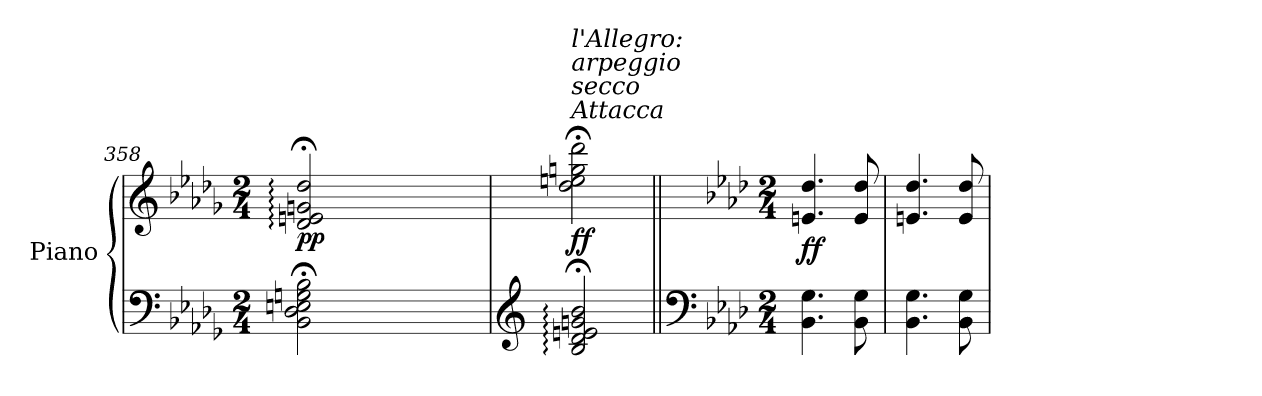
**kern	**kern	**dynam
*part1	*part1	*part1
*staff2	*staff1	*staff1/2
*I"Piano	*	*
*I'Pno.	*	*
*clefF4	*clefG2	*
*k[b-e-a-d-g-]	*k[b-e-a-d-g-]	*
*M2/4	*M2/4	*
*MM28	*MM28	*
=358	=358	=358
*^	*	*
!	!LO:N:vis=16	!	!LO:DY:b
2BB-\;< 2D-\;< 2En\;< 2Gn\;< 2B-\;<	1920%107BB-yy	2d-/;<: 2en/;<: 2gn/;<: 2dd-/;<:	pp
!	!LO:N:vis=16	!	!
.	1920%107D-yy	.	.
!	!LO:N:vis=16	!	!
.	1920%107Eyy	.	.
!	!LO:N:vis=16	!	!
.	1920%107Gyy	.	.
!	!LO:N:vis=16	!	!
.	1920%107B-yy	.	.
!	!LO:N:vis=16	!	!
.	1920%107d-yy	.	.
!	!LO:N:vis=16	!	!
.	1920%107enyy	.	.
!	!LO:N:vis=16	!	!
.	1920%107gnyy	.	.
!	!LO:N:vis=16	!	!
.	1920%107dd-yy	.	.
640ryy	.	640ryy	.
*v	*v	*	*
=359	=359	=359
*clefG2	*	*
*	*MM180	*
*	*^	*
!	!LO:TX:a:i:t=Attacca	!	!
!	!LO:TX:a:i:t=secco	!	!
!	!LO:TX:a:i:t=arpeggio	!	!
!	!LO:TX:a:i:t=l'Allegro&colon;	!	!
!	!	!	!LO:DY:b
2B-/;: 2d-/;: 2en/;: 2gn/;: 2b-/;:	2dd-\;< 2een\;< 2ggn\;< 2ddd-\;<	4ryy	ff
*	*MM20	*	*
.	.	4dd-yy 4eeyy 4ggyy 4ddd-yy	.
*	*v	*v	*
!!LO:LB:g=z
=360||	=360||	=360||
*clefF4	*	*
*k[b-e-a-d-]	*k[b-e-a-d-]	*
*M2/4	*M2/4	*
*	*MM130	*
*	*^	*
!	!LO:TX:a:B:t=Allegro ma non troppo.	!	!
!	!	!	!LO:DY:b
*	*v	*v	*
4.BB-\ 4.G\	4.en/ 4.dd-/	ff
8BB-\ 8G\	8e/ 8dd-/	.
=361	=361	=361
4.BB-\ 4.G\	4.en/ 4.dd-/	.
8BB-\ 8G\	8e/ 8dd-/	.
=	=	=
*-	*-	*-
